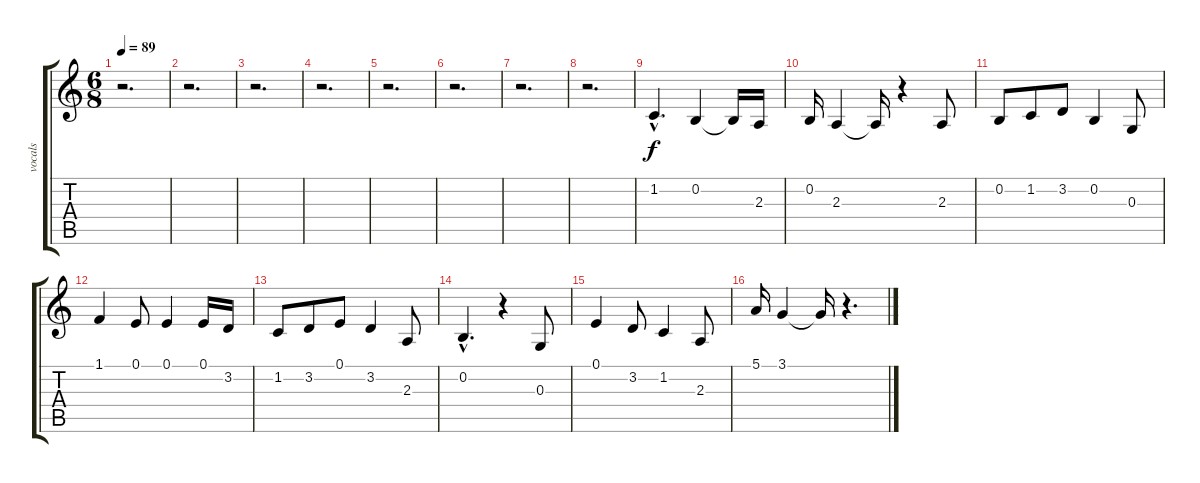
\track ("vocals" "vocals") {instrument oboe}
\staff {score tabs}
\tuning (E4 B3 G3 D3 A2 E2) {hide}
\ts (6 8)
\tempo 89
\clef g2
\ks c
r.2{d dy f instrument oboe} |
r.2{d} |
r.2{d} |
r.2{d} |
r.2{d} |
r.2{d} |
r.2{d} |
r.2{d} |
1.2{hac}.4{d} 0.2.4 0.2{t}.16 2.3.16 |
0.2.16 2.3.4 2.3{t}.16 r.4 2.3.8 |
0.2.8 1.2.8 3.2.8 0.2.4 0.3.8 |
1.1.4 0.1.8 0.1.4 0.1.16 3.2.16 |
1.2.8 3.2.8 0.1.8 3.2.4 2.3.8 |
0.2{hac}.4{d} r.4 0.3.8 |
0.1.4 3.2.8 1.2.4 2.3.8 |
5.1.16 3.1.4 3.1{t}.16 r.4{d}
